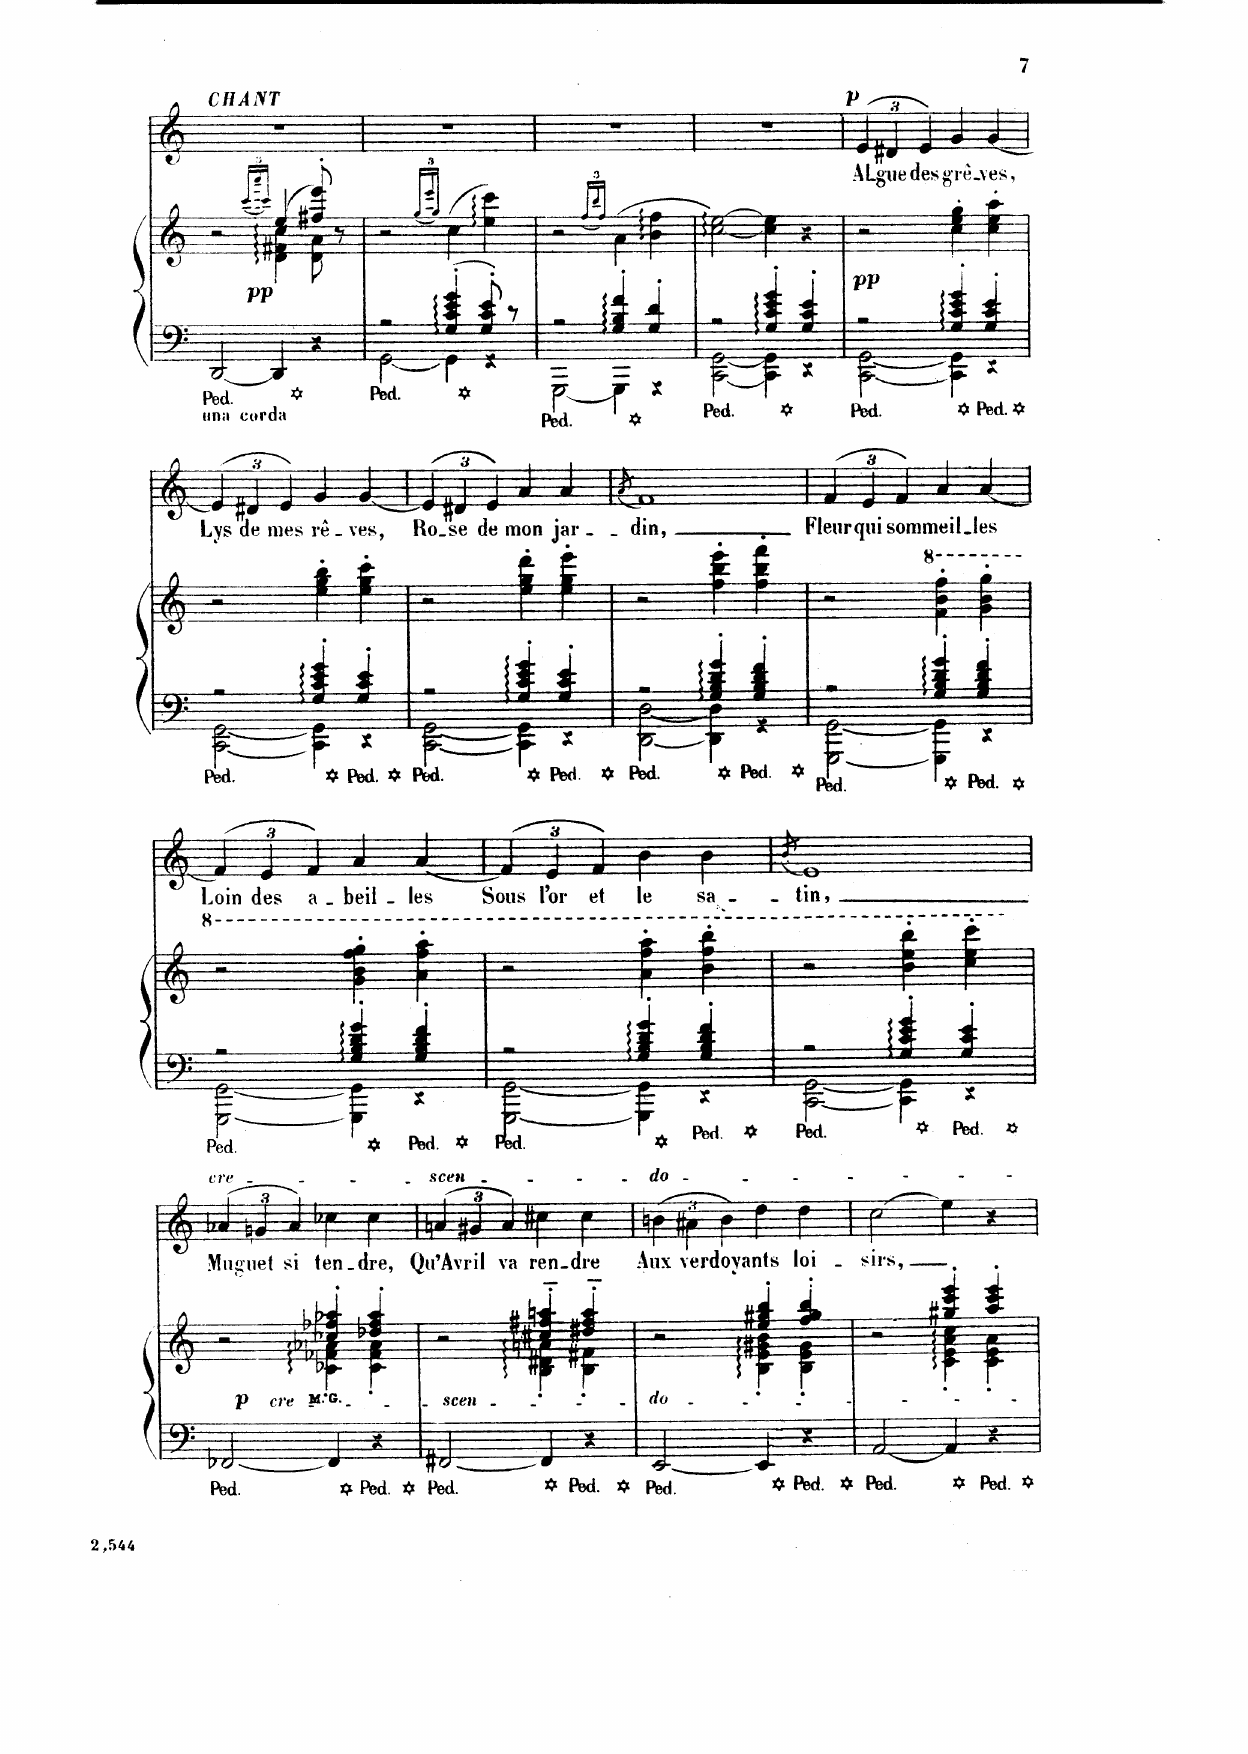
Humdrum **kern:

**kern	**kern	**dynam	**kern	**text	**dynam
*part2	*part2	*part2	*part1	*part1	*part1
*staff3	*staff2	*staff2/3	*staff1	*staff1	*staff1
*I"Piano	*	*	*I"Voice	*	*
*I'Pno	*	*	*	*	*
*clefF4	*clefG2	*	*clefG2	*	*
*k[]	*k[]	*	*k[]	*	*
*M2/2	*M2/2	*	*M2/2	*	*
*met(c|)	*met(c|)	*	*met(c|)	*	*
=21	=21	=21	=21	=21	=21
*	*^	*	*	*	*
!	!	!	!	!LO:TX:a:t=Chant /	!	!
!	!	!	!	!LO:TX:a:i:t=Voice	!	!
!LO:TX:b:t=una corda	!	!	!	!	!	!
[2DD/	2r	2ryy	.	1r	.	.
.	(16qccc/LL	.	.	.	.	.
.	16qaaa/)	.	.	.	.	.
.	16qccc/JJ	.	.	.	.	.
!	!	!	!LO:DY:b	!	!	!
4DD/]	(>4ee/	4d\ 4f#X\ 4cc\	pp	.	.	.
4r	8ff#X/'> 8eee/'>)	8d\ 8a\	.	.	.	.
.	8r	8ryy	.	.	.	.
*	*v	*v	*	*	*	*
=22	=22	=22	=22	=22	=22
*^	*	*	*	*	*
2r	[2GG\	2r	.	1r	.	.
.	.	(16qgg/LL	.	.	.	.
.	.	16qeee/)	.	.	.	.
.	.	16qgg/JJ	.	.	.	.
4G/' 4c/' 4e/' 4g/'	4GG\]	(>4cc\	.	.	.	.
8G/' 8c/' 8e/'	4r	4ee\ 4ccc\)	.	.	.	.
8r	.	.	.	.	.	.
=23	=23	=23	=23	=23	=23	=23
2r	[2GGG\	2r	.	1r	.	.
.	.	((>16qff/LL	.	.	.	.
.	.	16qbb/)	.	.	.	.
.	.	16qff/JJ	.	.	.	.
4G/' 4d/' 4f/'	4GGG\]	4a\	.	.	.	.
4G/' 4d/'	4r	4b\ 4ff\	.	.	.	.
=24	=24	=24	=24	=24	=24	=24
2r	[2CC\ [2GG\	[2cc\ [2ee\)	.	1r	.	.
4G/' 4c/' 4e/' 4g/'	4CC\] 4GG\]	4cc\] 4ee\]	.	.	.	.
4G/' 4c/' 4e/'	4r	4r	.	.	.	.
=25	=25	=25	=25	=25	=25	=25
!	!	!	!LO:DY:b	!	!	!LO:DY:a
2r	[2CC\ [2GG\	2r	pp	6e/	Al-	p
.	.	.	.	6d#X/	-gue	.
.	.	.	.	6e/	des	.
4G/' 4c/' 4e/' 4g/'	4CC\] 4GG\]	4cc\' 4ee\' 4gg\'	.	4g/	grè-	.
4G/' 4c/' 4e/'	4r	4cc\' 4ee\' 4aa\'	.	(4g/	-ves,	.
=26	=26	=26	=26	=26	=26	=26
2r	[2CC\ [2GG\	2r	.	6e/)	Lys	.
.	.	.	.	6d#X/	de	.
.	.	.	.	6e/	mes	.
4G/' 4c/' 4e/' 4g/'	4CC\] 4GG\]	4ee\' 4gg\' 4bb\'	.	4g/	rê-	.
4G/' 4c/' 4e/'	4r	4ee\' 4gg\' 4ccc\'	.	(4g/	-ves,	.
=27	=27	=27	=27	=27	=27	=27
2r	[2CC\ [2GG\	2r	.	6e/)	Ro-	.
.	.	.	.	6d#X/	-se	.
.	.	.	.	6e/	de	.
4G/' 4c/' 4e/' 4g/'	4CC\] 4GG\]	4ee\' 4gg\' 4ddd\'	.	4a/	mon	.
4G/' 4c/' 4e/'	4r	4ee\' 4gg\' 4eee\'	.	4a/	jar-	.
=28	=28	=28	=28	=28	=28	=28
.	.	.	.	(8qa/	.	.
2r	[2DD\ [2D\	2r	.	1f)	din,	.
4G/' 4B/' 4d/' 4g/'	4DD\] 4D\]	4ff\' 4bb\' 4eee\'	.	.	.	.
4G/' 4B/' 4d/' 4f/'	4r	4ff\' 4bb\' 4fff\'	.	.	.	.
=29	=29	=29	=29	=29	=29	=29
2r	[2GGG\ [2GG\	2r	.	6f/	Fleur	.
.	.	.	.	6e/	qui	.
.	.	.	.	6f/	som-	.
*	*	*8va	*	*	*	*
4G/' 4B/' 4d/' 4g/'	4GGG\] 4GG\]	4ff\' 4bb\' 4fff\'	.	4a/	-meil-	.
4G/' 4B/' 4d/' 4f/'	4r	4gg\' 4bb\' 4ggg\'	.	(4a/	-les	.
=30	=30	=30	=30	=30	=30	=30
*	*	*X8va	*	*	*	*
*	*	*8va	*	*	*	*
2r	[2GGG\ [2GG\	2r	.	6f/)	Loin	.
.	.	.	.	6e/	des	.
.	.	.	.	6f/	a-	.
4G/' 4B/' 4d/' 4g/'	4GGG\] 4GG\]	4gg\' 4bb\' 4fff\' 4ggg\'	.	4a/	-beil-	.
4G/' 4B/' 4d/' 4f/'	4r	4aa\' 4fff\' 4aaa\'	.	(4a/	-les	.
=31	=31	=31	=31	=31	=31	=31
2r	[2GGG\ [2GG\	2r	.	6f/)	Sous	.
.	.	.	.	6e/	l'or	.
.	.	.	.	6f/	et	.
4G/' 4B/' 4d/' 4g/'	4GGG\] 4GG\]	4aa\' 4fff\' 4aaa\'	.	4b\	le	.
4G/' 4B/' 4d/' 4f/'	4r	4bb\' 4fff\' 4bbb\'	.	4b\	sa-	.
=32	=32	=32	=32	=32	=32	=32
.	.	.	.	(8qb/	.	.
2r	[2CC\ [2GG\	2r	.	1e)	-tin,	.
4G/' 4c/' 4e/' 4g/'	4CC\] 4GG\]	4bb\' 4eee\' 4bbb\'	.	.	.	.
4G/' 4c/' 4e/'	4r	4ccc\' 4eee\' 4cccc\'	.	.	.	.
*v	*v	*	*	*	*	*
=33	=33	=33	=33	=33	=33
*	*X8va	*	*	*	*
*^	*^	*	*	*	*
!	!	!	!	!	!LO:TX:a:i:t=crescendo	!	!
!	!	!	!	!LO:DY:b	!	!	!
*v	*v	*	*	*	*	*	*
[2FF-X/	2r	2ryy	p	6a-X/	Mu-	.
.	.	.	.	6gn/	-guet	.
.	.	.	.	6a-/	si	.
!	!LO:TX:b:t=M.G.	!	!	!	!	!
!	!LO:TX:b:i:t=crescendo	!	!	!	!	!
4FF-/]	4cc-X/'> 4ff-X/'> 4aa-X/'>	4c-X\' 4f-X\' 4a-X\'	.	4cc-X\	ten-	.
4r	4dd-X/'> 4ff-/'> 4aa-/'>	4c-\' 4f-\' 4a-\'	.	4cc-\	-dre,	.
=34	=34	=34	=34	=34	=34	=34
[2FF#X/	2r	2ryy	.	6an/	Qu'A-	.
.	.	.	.	6g#X/	-vril	.
.	.	.	.	6a/	va	.
4FF#/]	4cc#X/'~ 4ff#X/'~ 4aan/'~	4B\' 4d#X\' 4an\'	.	4cc#X\	ren-	.
4r	4dd#X/'~ 4ff#/'~ 4aa/'~	4B\' 4f#X\'	.	4cc#\	-dre	.
=35	=35	=35	=35	=35	=35	=35
[2EE/	2r	2ryy	.	6bn\	Aux	.
.	.	.	.	6a#X\	ver-	.
.	.	.	.	6b\	-do-	.
4EE/]	4ee/' 4gg#X/' 4bb/'	4B\' 4e\' 4g#X\' 4b\'	.	4dd\	-yants	.
4r	4ff/' 4gg#/' 4bb/'	4B\' 4e\' 4g#\'	.	4dd\	loi-	.
=36	=36	=36	=36	=36	=36	=36
[2AA/	2r	2ryy	.	(2cc\	-sirs,	.
4AA/]	4gg#X/' 4ccc/' 4eee/'	4c\' 4e\' 4a\' 4cc\'	.	4ee\)	.	.
4r	4aa/' 4ccc/' 4eee/'	4c\' 4e\' 4a\'	.	4r	.	.
*	*v	*v	*	*	*	*
=	=	=	=	=	=
*-	*-	*-	*-	*-	*-
